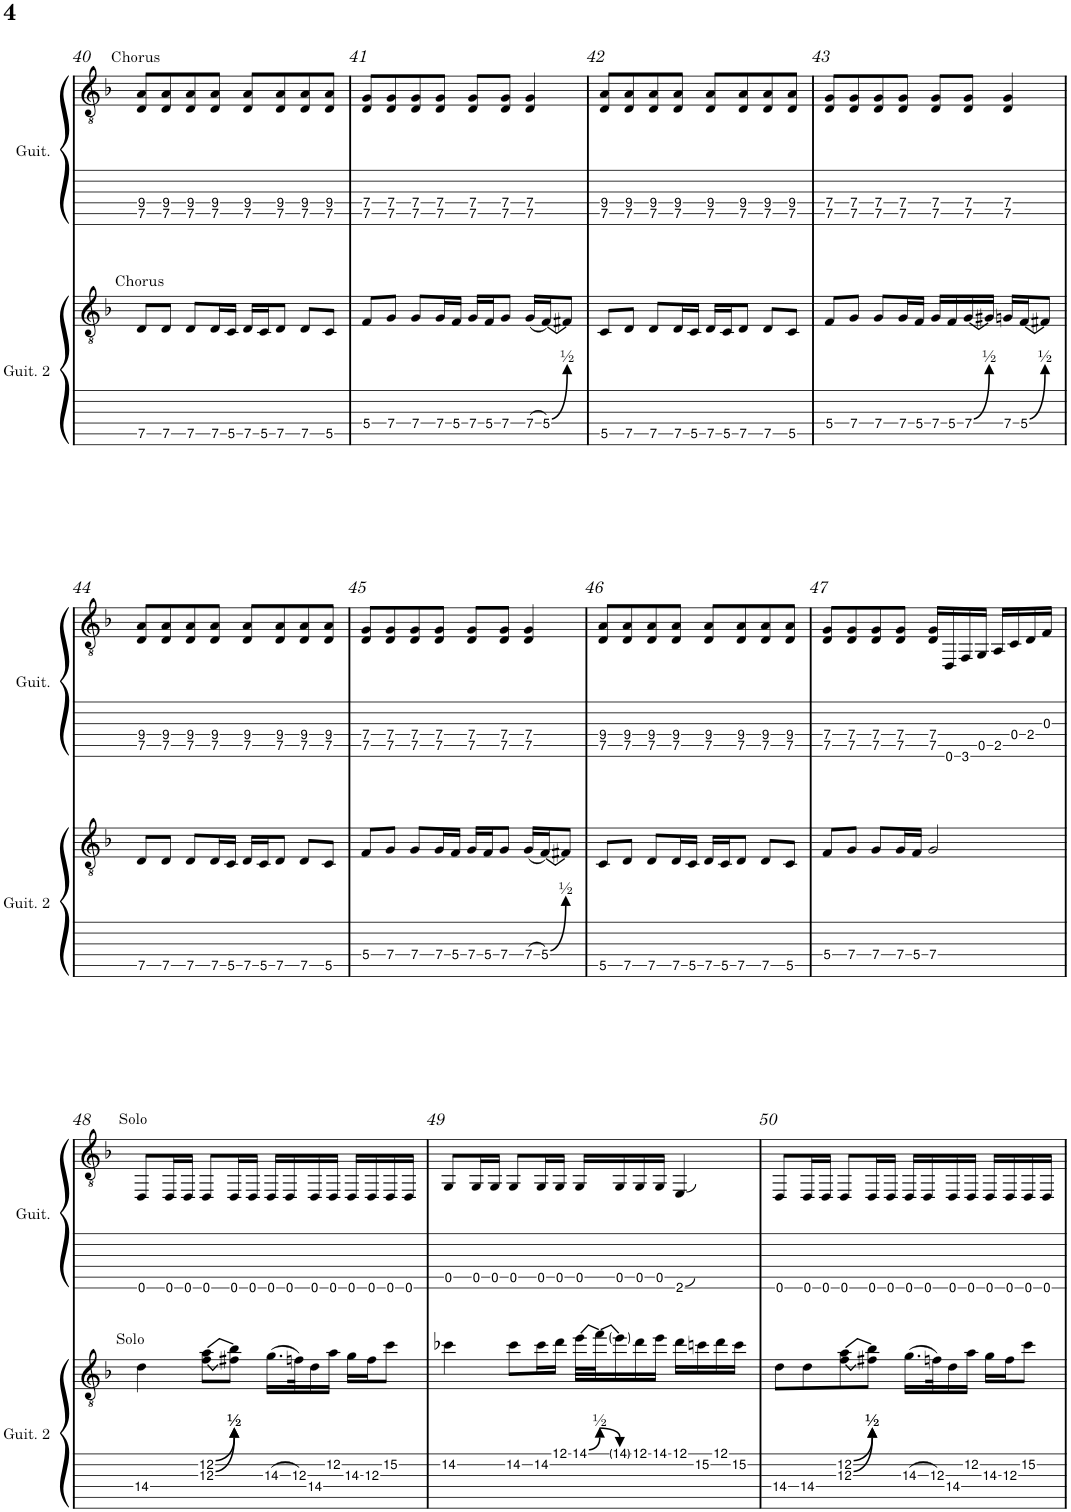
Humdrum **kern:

**kern	**kern	**kern	**kern
*part2	*part2	*part1	*part1
*staff4	*staff3	*staff2	*staff1
*I"Guitar 2	*	*I"Guitar 1	*
*I'Guit. 2	*	*I'Guit.	*
!!LO:PB:g=z
*	*clefGv2	*	*clefGv2
*k[b-]	*k[b-]	*k[b-]	*k[b-]
*M4/4	*M4/4	*M4/4	*M4/4
=40	=40	=40	=40
!	!	!	!LO:TX:a:t=Chorus
!	!LO:TX:a:t=Chorus	!	!
8DL	8D/L	8D\ 8A\L	8D/ 8A/L
8DJ	8D/J	8D\ 8A\J	8D/ 8A/
8DL	8D/L	8D\ 8A\L	8D/ 8A/
16DL	16D/L	8D\ 8A\J	8D/ 8A/J
16CJJ	16C/JJ	.	.
16DLL	16D/LL	8D\ 8A\L	8D/ 8A/L
16CJ	16C/J	.	.
8DJ	8D/J	8D\ 8A\J	8D/ 8A/
8DL	8D/L	8D\ 8A\L	8D/ 8A/
8CJ	8C/J	8D\ 8A\J	8D/ 8A/J
=41	=41	=41	=41
8FL	8F/L	8D\ 8G\L	8D/ 8G/L
8GJ	8G/J	8D\ 8G\J	8D/ 8G/
8GL	8G/L	8D\ 8G\L	8D/ 8G/
16GL	16G/L	8D\ 8G\J	8D/ 8G/J
16FJJ	16F/JJ	.	.
16GLL	16G/LL	8D\ 8G\L	8D/ 8G/L
16FJ	16F/J	.	.
8GJ	8G/J	8D\ 8G\J	8D/ 8G/J
16GLL	(16G/LL	4D 4G	4D/ 4G/
16FJ	16F/J)	.	.
8F#XJ	8F#X/J	.	.
=42	=42	=42	=42
8CL	8C/L	8D\ 8A\L	8D/ 8A/L
8DJ	8D/J	8D\ 8A\J	8D/ 8A/
8DL	8D/L	8D\ 8A\L	8D/ 8A/
16DL	16D/L	8D\ 8A\J	8D/ 8A/J
16CJJ	16C/JJ	.	.
16DLL	16D/LL	8D\ 8A\L	8D/ 8A/L
16CJ	16C/J	.	.
8DJ	8D/J	8D\ 8A\J	8D/ 8A/
8DL	8D/L	8D\ 8A\L	8D/ 8A/
8CJ	8C/J	8D\ 8A\J	8D/ 8A/J
=43	=43	=43	=43
8FL	8F/L	8D\ 8G\L	8D/ 8G/L
8GJ	8G/J	8D\ 8G\J	8D/ 8G/
8GL	8G/L	8D\ 8G\L	8D/ 8G/
16GL	16G/L	8D\ 8G\J	8D/ 8G/J
16FJJ	16F/JJ	.	.
16GLL	16G/LL	8D\ 8G\L	8D/ 8G/L
16FJ	16F/	.	.
16GL	16G/	8D\ 8G\J	8D/ 8G/J
16G#JJ	16G#X/JJ	.	.
16GnLL	16Gn/LL	4D 4G	4D/ 4G/
16FJ	16F/J	.	.
8F#XJ	8F#X/J	.	.
!!LO:LB:g=z
=44	=44	=44	=44
8DL	8D/L	8D\ 8A\L	8D/ 8A/L
8DJ	8D/J	8D\ 8A\J	8D/ 8A/
8DL	8D/L	8D\ 8A\L	8D/ 8A/
16DL	16D/L	8D\ 8A\J	8D/ 8A/J
16CJJ	16C/JJ	.	.
16DLL	16D/LL	8D\ 8A\L	8D/ 8A/L
16CJ	16C/J	.	.
8DJ	8D/J	8D\ 8A\J	8D/ 8A/
8DL	8D/L	8D\ 8A\L	8D/ 8A/
8CJ	8C/J	8D\ 8A\J	8D/ 8A/J
=45	=45	=45	=45
8FL	8F/L	8D\ 8G\L	8D/ 8G/L
8GJ	8G/J	8D\ 8G\J	8D/ 8G/
8GL	8G/L	8D\ 8G\L	8D/ 8G/
16GL	16G/L	8D\ 8G\J	8D/ 8G/J
16FJJ	16F/JJ	.	.
16GLL	16G/LL	8D\ 8G\L	8D/ 8G/L
16FJ	16F/J	.	.
8GJ	8G/J	8D\ 8G\J	8D/ 8G/J
16GLL	(16G/LL	4D 4G	4D/ 4G/
16FJ	16F/J)	.	.
8F#XJ	8F#X/J	.	.
=46	=46	=46	=46
8CL	8C/L	8D\ 8A\L	8D/ 8A/L
8DJ	8D/J	8D\ 8A\J	8D/ 8A/
8DL	8D/L	8D\ 8A\L	8D/ 8A/
16DL	16D/L	8D\ 8A\J	8D/ 8A/J
16CJJ	16C/JJ	.	.
16DLL	16D/LL	8D\ 8A\L	8D/ 8A/L
16CJ	16C/J	.	.
8DJ	8D/J	8D\ 8A\J	8D/ 8A/
8DL	8D/L	8D\ 8A\L	8D/ 8A/
8CJ	8C/J	8D\ 8A\J	8D/ 8A/J
=47	=47	=47	=47
8FL	8F/L	8D\ 8G\L	8D/ 8G/L
8GJ	8G/J	8D\ 8G\J	8D/ 8G/
8GL	8G/L	8D\ 8G\L	8D/ 8G/
16GL	16G/L	8D\ 8G\J	8D/ 8G/J
16FJJ	16F/JJ	.	.
2G	2G/	16D\ 16G\LL	16D/ 16G/LL
.	.	16DDJ	16DD/
.	.	16FFL	16FF/
.	.	16GGJJ	16GG/JJ
.	.	16AALL	16AA/LL
.	.	16CJ	16C/
.	.	16DL	16D/
.	.	16FJJ	16F/JJ
!!LO:LB:g=z
=48	=48	=48	=48
!	!	!	!LO:TX:a:t=Solo
!	!LO:TX:a:t=Solo	!	!
4d	4d\	8DDL	8DD/L
.	.	16DDL	16DD/L
.	.	16DDJJ	16DD/JJ
8f\ 8a\L	8f\ 8a\L	8DDL	8DD/L
8f#\ 8b-\J	8f#X\ 8b-\J	16DDL	16DD/L
.	.	16DDJJ	16DD/JJ
16.gLL	(16.g\LL	16DDLL	16DD/LL
.	.	16DDJ	16DD/
32fJk	32fn\K)	.	.
16dL	16d\	16DDL	16DD/
16aJJ	16a\JJ	16DDJJ	16DD/JJ
16gLL	16g\LL	16DDLL	16DD/LL
16fJ	16f\J	16DDJ	16DD/
8ccJ	8cc\J	16DDL	16DD/
.	.	16DDJJ	16DD/JJ
=49	=49	=49	=49
4cc-	4cc-X\	8GGL	8GG/L
.	.	16GGL	16GG/L
.	.	16GGJJ	16GG/JJ
8cc-XL	8cc-\L	8GGL	8GG/L
16cc-L	16cc-\L	16GGL	16GG/L
16ddJJ	16dd\JJ	16GGJJ	16GG/JJ
32eeLLL	32ee\LLL	16GGLL	16GG/LL
32ffJ	32ff\J	.	.
16eeJ	16ee\	16GGJ	16GG/
16ddL	16dd\	16GGL	16GG/
16eeJJ	16ee\JJ	16GGJJ	16GG/JJ
16ddLL	16dd\LL	4EE	4EE/
16ccJ	16ccn\	.	.
16ddL	16dd\	.	.
16ccnJJ	16cc\JJ	.	.
=50	=50	=50	=50
8dL	8d\L	8DDL	8DD/L
8dJ	8d\	16DDL	16DD/L
.	.	16DDJJ	16DD/JJ
8f\ 8a\L	8f\ 8a\	8DDL	8DD/L
8f#X\ 8b-\J	8f#X\ 8b-\J	16DDL	16DD/L
.	.	16DDJJ	16DD/JJ
16.gLL	(16.g\LL	16DDLL	16DD/LL
.	.	16DDJ	16DD/
32fnJk	32fn\K)	.	.
16dL	16d\	16DDL	16DD/
16aJJ	16a\JJ	16DDJJ	16DD/JJ
16gLL	16g\LL	16DDLL	16DD/LL
16fJ	16f\J	16DDJ	16DD/
8ccJ	8cc\J	16DDL	16DD/
.	.	16DDJJ	16DD/JJ
=	=	=	=
*-	*-	*-	*-
